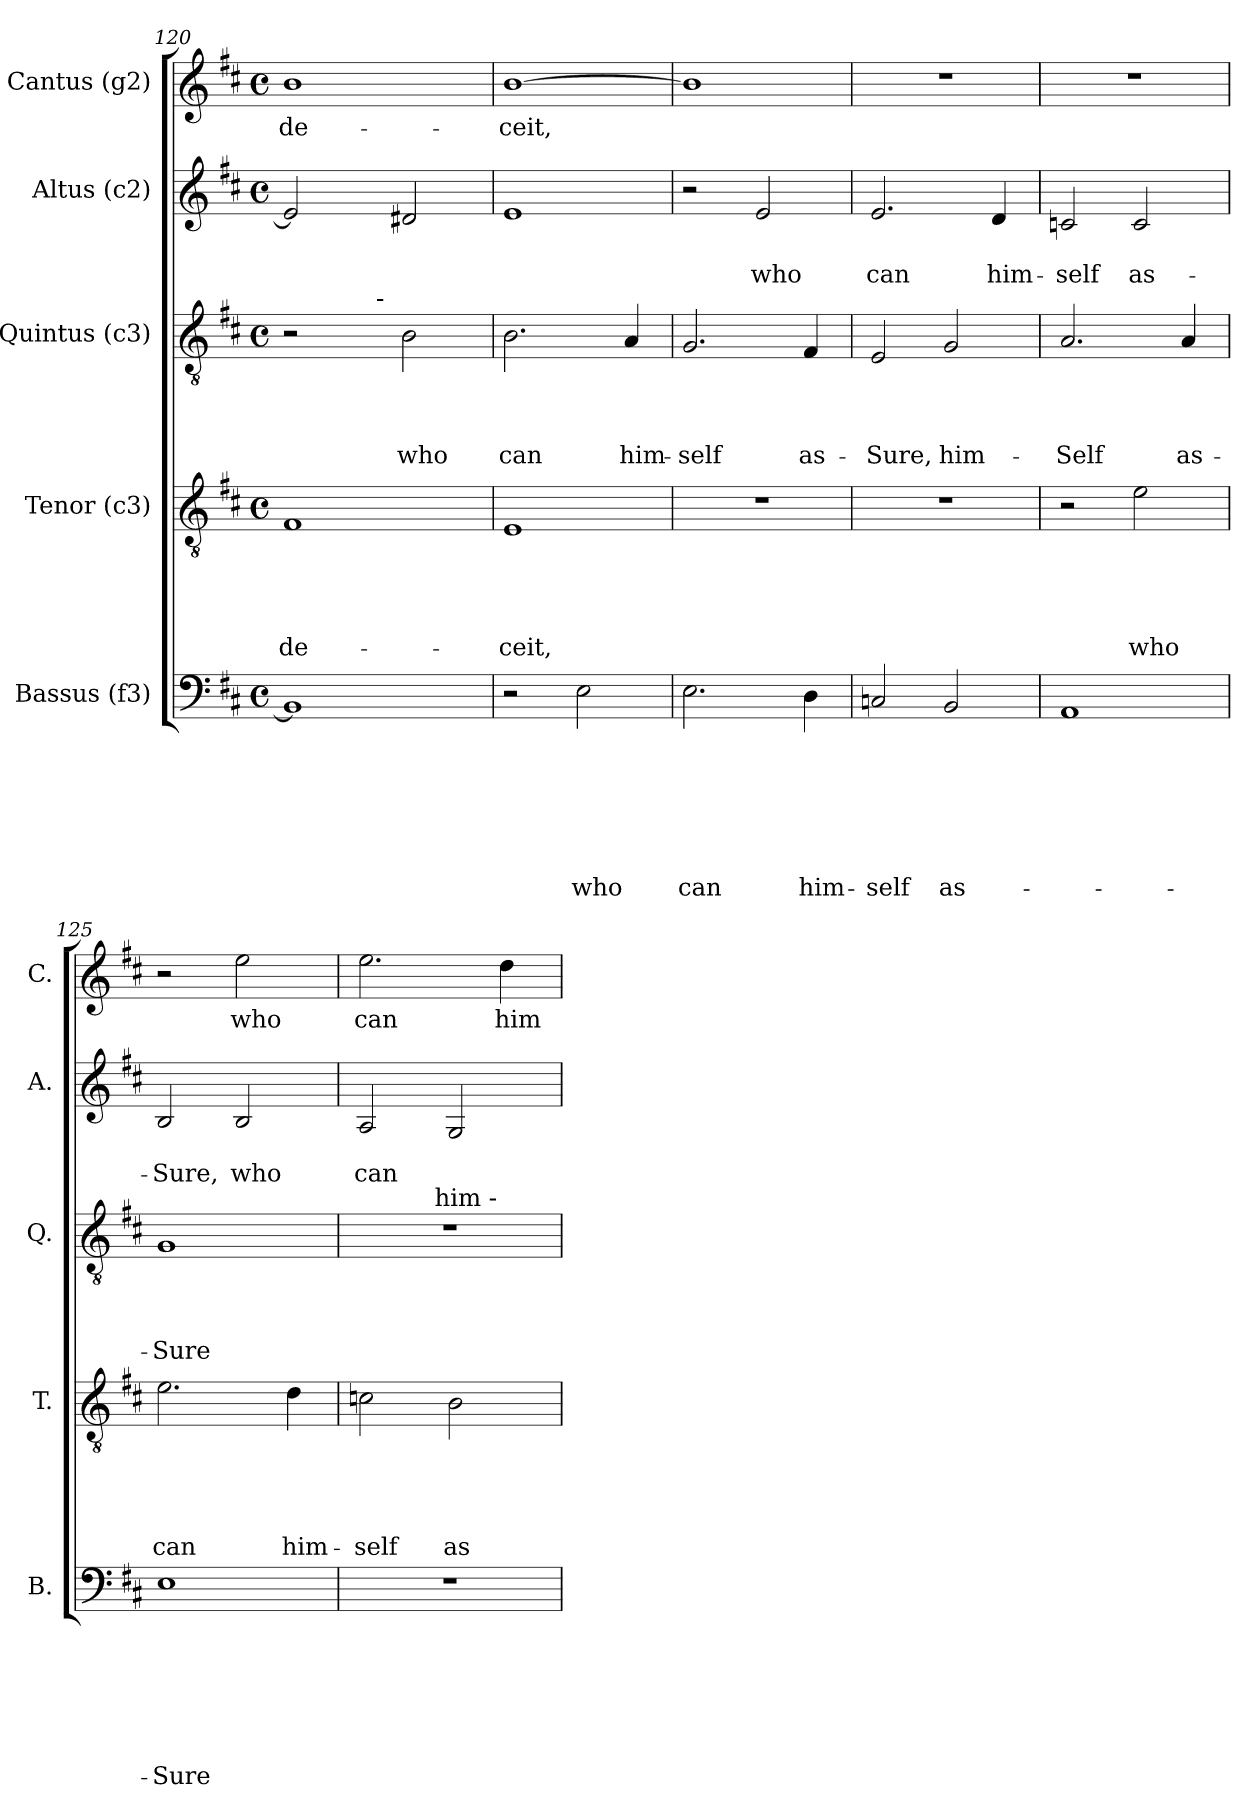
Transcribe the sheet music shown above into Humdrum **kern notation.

**kern	**text	**text	**text	**text	**text	**text	**text	**kern	**text	**text	**text	**text	**text	**kern	**text	**text	**text	**text	**kern	**text	**text	**kern	**text
*part5	*part5	*part5	*part5	*part5	*part5	*part5	*part5	*part4	*part4	*part4	*part4	*part4	*part4	*part3	*part3	*part3	*part3	*part3	*part2	*part2	*part2	*part1	*part1
*staff5	*staff5	*staff5	*staff5	*staff5	*staff5	*staff5	*staff5	*staff4	*staff4	*staff4	*staff4	*staff4	*staff4	*staff3	*staff3	*staff3	*staff3	*staff3	*staff2	*staff2	*staff2	*staff1	*staff1
*I"Bassus (f3)	*	*	*	*	*	*	*	*I"Tenor (c3)	*	*	*	*	*	*I"Quintus (c3)	*	*	*	*	*I"Altus (c2)	*	*	*I"Cantus (g2)	*
*I'B.	*	*	*	*	*	*	*	*I'T.	*	*	*	*	*	*I'Q.	*	*	*	*	*I'A.	*	*	*I'C.	*
!!LO:LB:g=z
*clefF4	*	*	*	*	*	*	*	*clefGv2	*	*	*	*	*	*clefGv2	*	*	*	*	*clefG2	*	*	*clefG2	*
*k[f#c#]	*	*	*	*	*	*	*	*k[f#c#]	*	*	*	*	*	*k[f#c#]	*	*	*	*	*k[f#c#]	*	*	*k[f#c#]	*
*D:	*	*	*	*	*	*	*	*D:	*	*	*	*	*	*D:	*	*	*	*	*D:	*	*	*D:	*
*M4/4	*	*	*	*	*	*	*	*M4/4	*	*	*	*	*	*M4/4	*	*	*	*	*M4/4	*	*	*M4/4	*
*met(c)	*	*	*	*	*	*	*	*met(c)	*	*	*	*	*	*met(c)	*	*	*	*	*met(c)	*	*	*met(c)	*
=120	=120	=120	=120	=120	=120	=120	=120	=120	=120	=120	=120	=120	=120	=120	=120	=120	=120	=120	=120	=120	=120	=120	=120
!	!	!	!	!	!	!	!	!	!	!	!	!	!LO:LY:b	!	!	!	!	!	!	!	!	!	!LO:LY:b
*	*	*	*	*	*	*	*	*	*	*	*	*	*	*^	*	*	*	*	*	*	*	*	*
1BB]	.	.	.	.	.	.	.	1F#	.	.	.	.	de-	2r	4ryy	.	.	.	.	2e/]	.	.	1b	de-
.	.	.	.	.	.	.	.	.	.	.	.	.	.	.	8ryy	.	.	.	.	.	.	.	.	.
.	.	.	.	.	.	.	.	.	.	.	.	.	.	.	32ryy	.	.	.	.	.	.	.	.	.
!	!	!	!	!	!	!	!	!	!	!	!	!	!	!	!LO:TX:a:t=-	!	!	!	!	!	!	!	!	!
.	.	.	.	.	.	.	.	.	.	.	.	.	.	.	2ryy	.	.	.	.	.	.	.	.	.
!	!	!	!	!	!	!	!	!	!	!	!	!	!	!	!	!	!	!	!LO:LY:b	!	!	!	!	!
.	.	.	.	.	.	.	.	.	.	.	.	.	.	2B\	.	.	.	.	who	2d#X/	.	.	.	.
.	.	.	.	.	.	.	.	.	.	.	.	.	.	.	16.ryy	.	.	.	.	.	.	.	.	.
=121	=121	=121	=121	=121	=121	=121	=121	=121	=121	=121	=121	=121	=121	=121	=121	=121	=121	=121	=121	=121	=121	=121	=121	=121
!	!	!	!	!	!	!	!	!	!	!	!	!	!	!LO:TX:a:t=ceit,	!	!	!	!	!	!	!	!	!	!
!	!	!	!	!	!	!	!	!	!	!	!	!	!LO:LY:b	!	!	!	!	!	!LO:LY:b	!	!	!	!	!LO:LY:b
*	*	*	*	*	*	*	*	*	*	*	*	*	*	*v	*v	*	*	*	*	*	*	*	*	*
2r	.	.	.	.	.	.	.	1E	.	.	.	.	-ceit,	2.B\	.	.	.	can	1e	.	.	[>1b	-ceit,
!	!	!	!	!	!	!	!LO:LY:b	!	!	!	!	!	!	!	!	!	!	!	!	!	!	!	!
2E\	.	.	.	.	.	.	who	.	.	.	.	.	.	.	.	.	.	.	.	.	.	.	.
!	!	!	!	!	!	!	!	!	!	!	!	!	!	!	!	!	!	!LO:LY:b	!	!	!	!	!
.	.	.	.	.	.	.	.	.	.	.	.	.	.	4A/	.	.	.	him-	.	.	.	.	.
=122	=122	=122	=122	=122	=122	=122	=122	=122	=122	=122	=122	=122	=122	=122	=122	=122	=122	=122	=122	=122	=122	=122	=122
!	!	!	!	!	!	!	!LO:LY:b	!	!	!	!	!	!	!	!	!	!	!LO:LY:b:rj	!	!	!	!	!
2.E\	.	.	.	.	.	.	can	1r	.	.	.	.	.	2.G/	.	.	.	-self	2r	.	.	1b]	.
!	!	!	!	!	!	!	!	!	!	!	!	!	!	!	!	!	!	!	!	!	!LO:LY:b	!	!
.	.	.	.	.	.	.	.	.	.	.	.	.	.	.	.	.	.	.	2e/	.	-who	.	.
!	!	!	!	!	!	!	!LO:LY:b	!	!	!	!	!	!	!	!	!	!	!LO:LY:b	!	!	!	!	!
4D\	.	.	.	.	.	.	him-	.	.	.	.	.	.	4F#/	.	.	.	as-	.	.	.	.	.
=123	=123	=123	=123	=123	=123	=123	=123	=123	=123	=123	=123	=123	=123	=123	=123	=123	=123	=123	=123	=123	=123	=123	=123
!	!	!	!	!	!	!	!LO:LY:b:rj	!	!	!	!	!	!	!	!	!	!	!LO:LY:b	!	!	!LO:LY:b	!	!
2Cn/	.	.	.	.	.	.	-self	1r	.	.	.	.	.	2E/	.	.	.	-Sure,	2.e/	.	can	1r	.
!	!	!	!	!	!	!	!LO:LY:b	!	!	!	!	!	!	!	!	!	!	!LO:LY:b	!	!	!	!	!
2BB/	.	.	.	.	.	.	as-	.	.	.	.	.	.	2G/	.	.	.	him-	.	.	.	.	.
!	!	!	!	!	!	!	!	!	!	!	!	!	!	!	!	!	!	!	!	!	!LO:LY:b	!	!
.	.	.	.	.	.	.	.	.	.	.	.	.	.	.	.	.	.	.	4d/	.	him-	.	.
=124	=124	=124	=124	=124	=124	=124	=124	=124	=124	=124	=124	=124	=124	=124	=124	=124	=124	=124	=124	=124	=124	=124	=124
!	!	!	!	!	!	!	!	!	!	!	!	!	!	!	!	!	!	!LO:LY:b	!	!	!LO:LY:b:rj	!	!
1AA	.	.	.	.	.	.	.	2r	.	.	.	.	.	2.A/	.	.	.	-Self	2cn/	.	-self	1r	.
!	!	!	!	!	!	!	!	!	!	!	!	!	!LO:LY:b	!	!	!	!	!	!	!	!LO:LY:b	!	!
.	.	.	.	.	.	.	.	2e\	.	.	.	.	who	.	.	.	.	.	2c/	.	as-	.	.
!	!	!	!	!	!	!	!	!	!	!	!	!	!	!	!	!	!	!LO:LY:b	!	!	!	!	!
.	.	.	.	.	.	.	.	.	.	.	.	.	.	4A/	.	.	.	as-	.	.	.	.	.
=125	=125	=125	=125	=125	=125	=125	=125	=125	=125	=125	=125	=125	=125	=125	=125	=125	=125	=125	=125	=125	=125	=125	=125
!	!	!	!	!	!	!	!LO:LY:b	!	!	!	!	!	!LO:LY:b	!	!	!	!	!LO:LY:b	!	!	!LO:LY:b	!	!
1E	.	.	.	.	.	.	-Sure	2.e\	.	.	.	.	can	1G	.	.	.	-Sure	2B/	.	-Sure,	2r	.
!	!	!	!	!	!	!	!	!	!	!	!	!	!	!	!	!	!	!	!	!	!LO:LY:b	!	!LO:LY:b
.	.	.	.	.	.	.	.	.	.	.	.	.	.	.	.	.	.	.	2B/	.	who	2ee\	who
!	!	!	!	!	!	!	!	!	!	!	!	!	!LO:LY:b	!	!	!	!	!	!	!	!	!	!
.	.	.	.	.	.	.	.	4d\	.	.	.	.	him-	.	.	.	.	.	.	.	.	.	.
=126	=126	=126	=126	=126	=126	=126	=126	=126	=126	=126	=126	=126	=126	=126	=126	=126	=126	=126	=126	=126	=126	=126	=126
!	!	!	!	!	!	!	!	!	!	!	!	!	!LO:LY:b:rj	!	!	!	!	!	!	!	!LO:LY:b	!	!LO:LY:b
*	*	*	*	*	*	*	*	*	*	*	*	*	*	*^	*	*	*	*	*	*	*	*	*
1r	.	.	.	.	.	.	.	2cn\	.	.	.	.	-self	1r	4...ryy	.	.	.	.	2A/	.	can	2.ee\	can
!	!	!	!	!	!	!	!	!	!	!	!	!	!	!	!LO:TX:a:t=him -	!	!	!	!	!	!	!	!	!
.	.	.	.	.	.	.	.	.	.	.	.	.	.	.	2ryy	.	.	.	.	.	.	.	.	.
!	!	!	!	!	!	!	!	!	!	!	!	!	!LO:LY:b	!	!	!	!	!	!	!	!	!	!	!
.	.	.	.	.	.	.	.	2B\	.	.	.	.	as-	.	.	.	.	.	.	2G/	.	.	.	.
!	!	!	!	!	!	!	!	!	!	!	!	!	!	!	!	!	!	!	!	!	!	!	!	!LO:LY:b
.	.	.	.	.	.	.	.	.	.	.	.	.	.	.	.	.	.	.	.	.	.	.	4dd\	him-
.	.	.	.	.	.	.	.	.	.	.	.	.	.	.	32ryy	.	.	.	.	.	.	.	.	.
*	*	*	*	*	*	*	*	*	*	*	*	*	*	*v	*v	*	*	*	*	*	*	*	*	*
=	=	=	=	=	=	=	=	=	=	=	=	=	=	=	=	=	=	=	=	=	=	=	=
*-	*-	*-	*-	*-	*-	*-	*-	*-	*-	*-	*-	*-	*-	*-	*-	*-	*-	*-	*-	*-	*-	*-	*-
